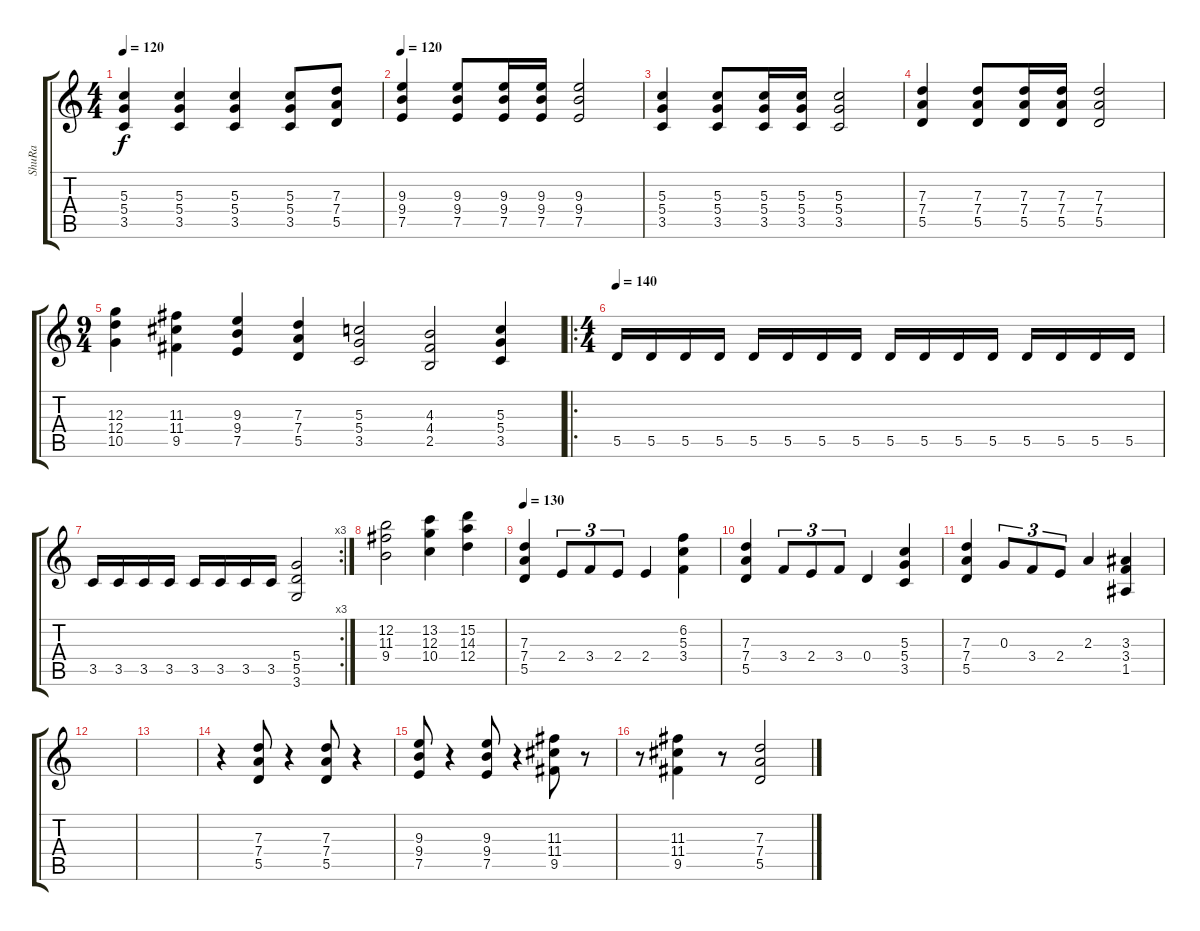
\track ("ShuRa" "ShuRa") {instrument distortionguitar}
\staff {score tabs}
\tuning (E4 B3 G3 D3 A2 E2) {hide}
\ts (4 4)
\tempo 120
\clef g2
\ks c
(5.3 5.4 3.5).4{dy f} (5.3 5.4 3.5).4 (5.3 5.4 3.5).4 (5.3 5.4 3.5).8 (7.3 7.4 5.5).8 |
\tempo 120
(9.3 9.4 7.5).4{volume 16} (9.3 9.4 7.5).8 (9.3 9.4 7.5).16 (9.3 9.4 7.5).16 (9.3 9.4 7.5).2 |
(5.3 5.4 3.5).4 (5.3 5.4 3.5).8 (5.3 5.4 3.5).16 (5.3 5.4 3.5).16 (5.3 5.4 3.5).2 |
(7.3 7.4 5.5).4 (7.3 7.4 5.5).8 (7.3 7.4 5.5).16 (7.3 7.4 5.5).16 (7.3 7.4 5.5).2 |
\ts (9 4)
(12.3 12.4 10.5).4 (11.3 11.4 9.5).4 (9.3 9.4 7.5).4 (7.3 7.4 5.5).4 (5.3 5.4 3.5).2 (4.3 4.4 2.5).2 (5.3 5.4 3.5).4 |
\ro
\ts (4 4)
\tempo 140
5.5.16{volume 13} 5.5.16 5.5.16 5.5.16 5.5.16 5.5.16 5.5.16 5.5.16 5.5.16 5.5.16 5.5.16 5.5.16 5.5.16 5.5.16 5.5.16 5.5.16 |
\rc 3
3.5.16 3.5.16 3.5.16 3.5.16 3.5.16 3.5.16 3.5.16 3.5.16 (5.4 5.5 3.6).2 |
(12.2 11.3 9.4).2 (13.2 12.3 10.4).4 (15.2 14.3 12.4).4 |
\tempo 130
(7.3 7.4 5.5).4 2.4.8{tu (3 2)} 3.4.8{tu (3 2)} 2.4.8{tu (3 2)} 2.4.4 (6.2 5.3 3.4).4 |
(7.3 7.4 5.5).4 3.4.8{tu (3 2)} 2.4.8{tu (3 2)} 3.4.8{tu (3 2)} 0.4.4 (5.3 5.4 3.5).4 |
(7.3 7.4 5.5).4 0.3.8{tu (3 2)} 3.4.8{tu (3 2)} 2.4.8{tu (3 2)} 2.3.4 (3.3 3.4 1.5).4 |
|
|
r.4{volume 14} (7.3 7.4 5.5).8 r.4 (7.3 7.4 5.5).8 r.4 |
(9.3 9.4 7.5).8 r.4 (9.3 9.4 7.5).8 r.4 (11.3 11.4 9.5).8 r.8 |
r.8 (11.3 11.4 9.5).4 r.8 (7.3 7.4 5.5).2
